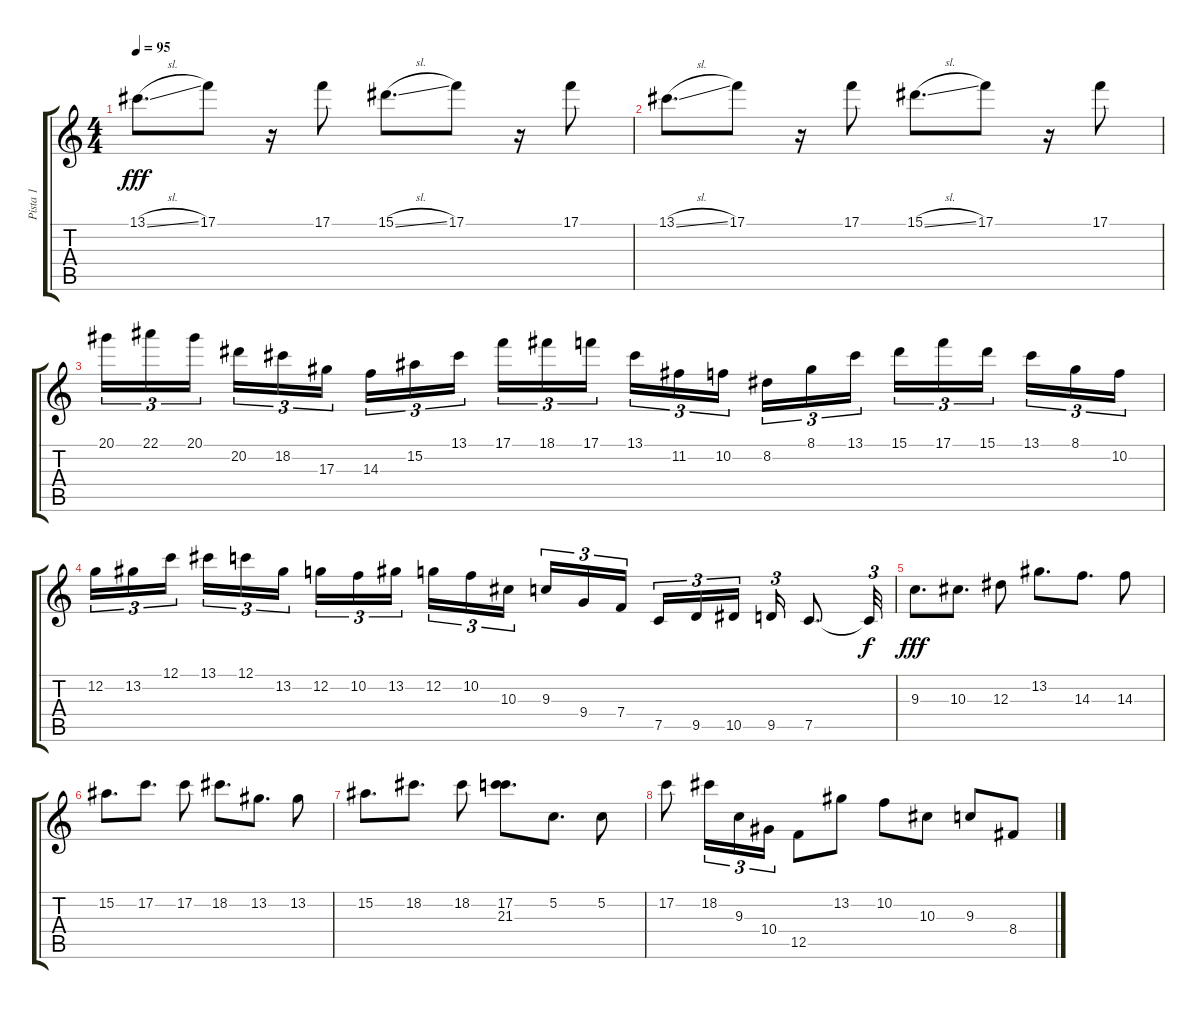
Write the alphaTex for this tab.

\track ("Pista 1" "Pista 1") {instrument overdrivenguitar}
\staff {score tabs}
\tuning (C4 G3 Eb3 Bb2 F2 C2) {hide}
\ts (4 4)
\tempo 95
\clef g2
\ks c
13.1{sl}.8{d dy fff} 17.1.8 r.16 17.1.8 15.1{sl}.8{d} 17.1.8 r.16 17.1.8 |
13.1{sl}.8{d} 17.1.8 r.16 17.1.8 15.1{sl}.8{d} 17.1.8 r.16 17.1.8 |
20.1.16{tu (3 2)} 22.1.16{tu (3 2)} 20.1.16{tu (3 2)} 20.2.16{tu (3 2)} 18.2.16{tu (3 2)} 17.3.16{tu (3 2)} 14.3.16{tu (3 2)} 15.2.16{tu (3 2)} 13.1.16{tu (3 2)} 17.1.16{tu (3 2)} 18.1.16{tu (3 2)} 17.1.16{tu (3 2)} 13.1.16{tu (3 2)} 11.2.16{tu (3 2)} 10.2.16{tu (3 2)} 8.2.16{tu (3 2)} 8.1.16{tu (3 2)} 13.1.16{tu (3 2)} 15.1.16{tu (3 2)} 17.1.16{tu (3 2)} 15.1.16{tu (3 2)} 13.1.16{tu (3 2)} 8.1.16{tu (3 2)} 10.2.16{tu (3 2)} |
12.2.16{tu (3 2)} 13.2.16{tu (3 2)} 12.1.16{tu (3 2)} 13.1.16{tu (3 2)} 12.1.16{tu (3 2)} 13.2.16{tu (3 2)} 12.2.16{tu (3 2)} 10.2.16{tu (3 2)} 13.2.16{tu (3 2)} 12.2.16{tu (3 2)} 10.2.16{tu (3 2)} 10.3.16{tu (3 2)} 9.3.16{tu (3 2)} 9.4.16{tu (3 2)} 7.4.16{tu (3 2)} 7.5.16{tu (3 2)} 9.5.16{tu (3 2)} 10.5.16{tu (3 2)} 9.5.16{tu (3 2)} 7.5.8{d} 7.5{t}.32{tu (3 2) dy f} |
9.3.8{d dy fff} 10.3.8{d} 12.3.8 13.2.8{d} 14.3.8{d} 14.3.8 |
15.2.8{d} 17.2.8{d} 17.2.8 18.2.8{d} 13.2.8{d} 13.2.8 |
15.2.8{d} 18.2.8{d} 18.2.8 (17.2 21.3).8{d} 5.2.8{d} 5.2.8 |
17.2.8 18.2.16{tu (3 2)} 9.3.16{tu (3 2)} 10.4.16{tu (3 2)} 12.5.8 13.2.8 10.2.8 10.3.8 9.3.8 8.4.8
